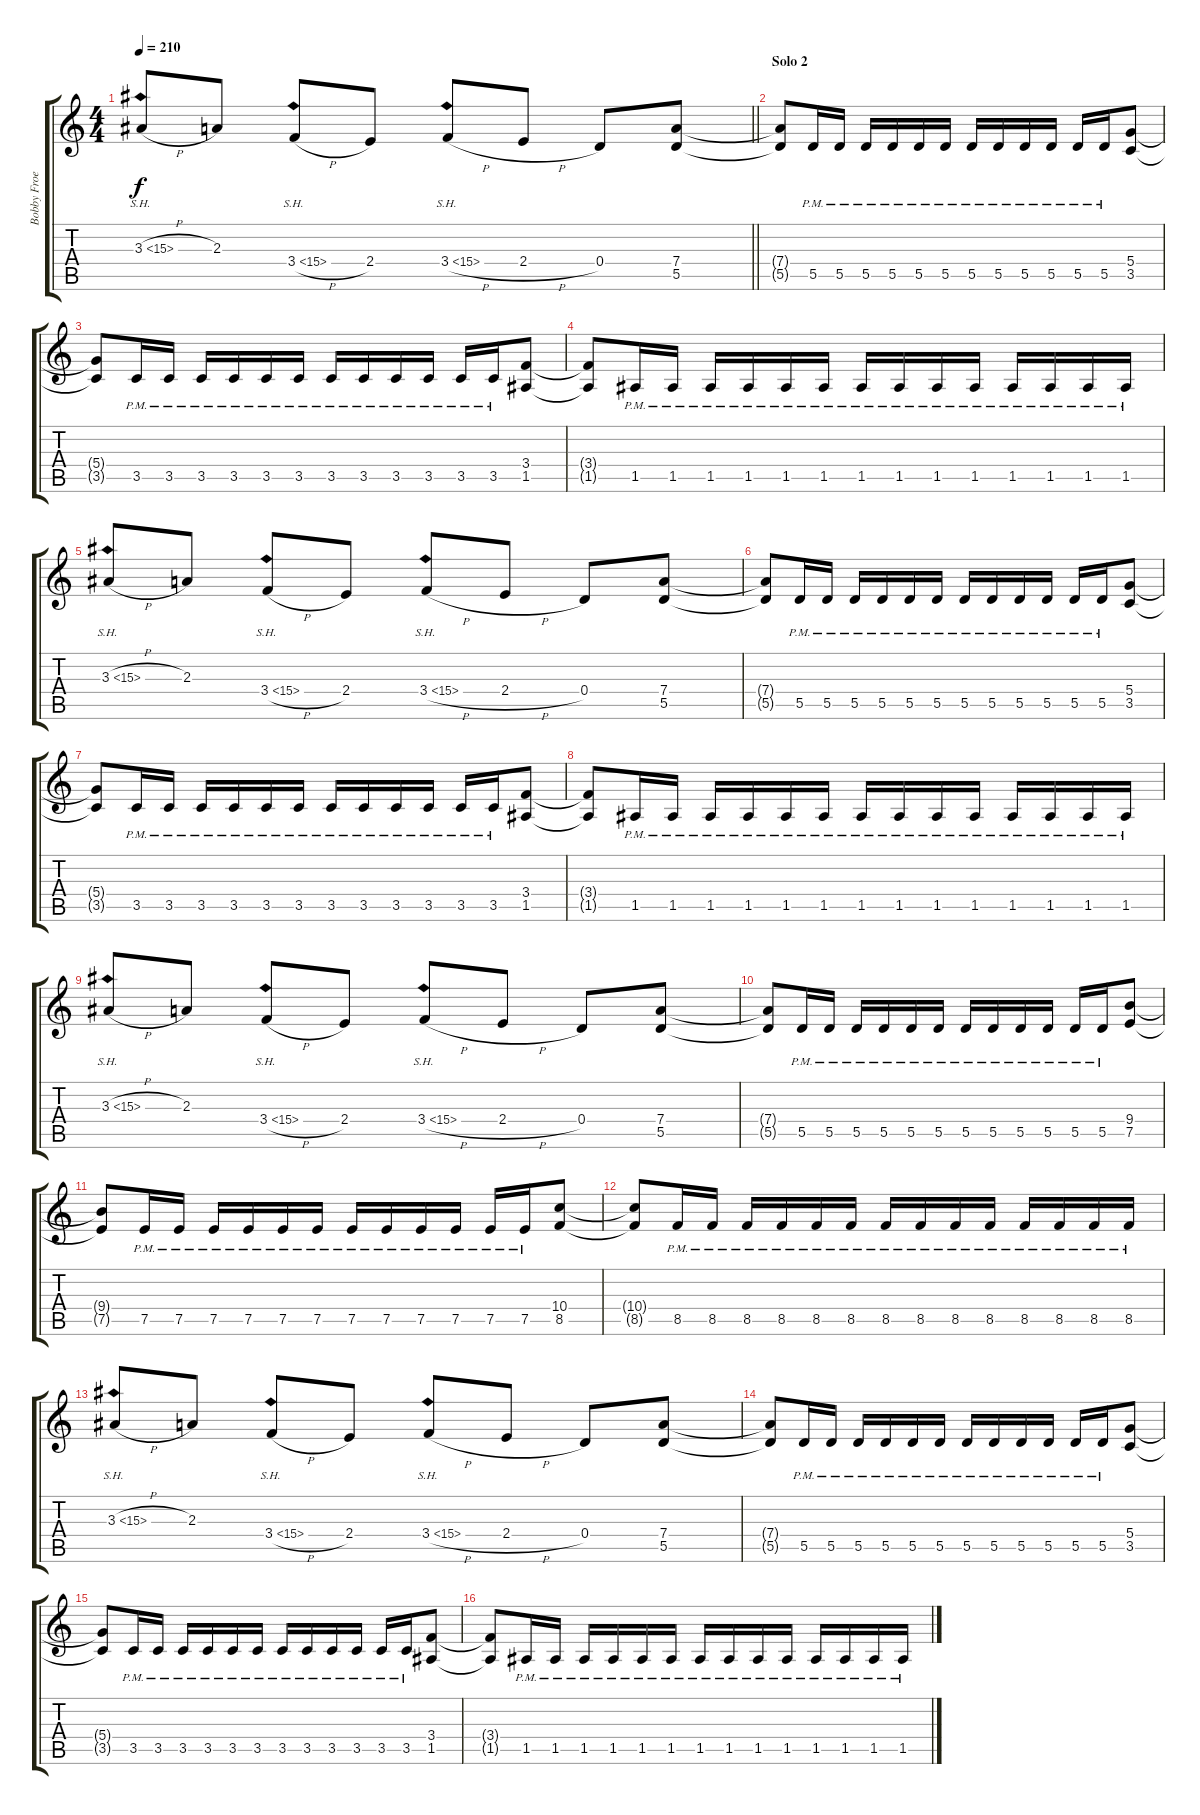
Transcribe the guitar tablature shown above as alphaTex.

\track ("Bobby Froese" "Bobby Froe") {instrument distortionguitar}
\staff {score tabs}
\tuning (E4 B3 G3 D3 A2 E2) {hide}
\ts (4 4)
\tempo 210
\clef g2
\barLineRight lightlight
\ks c
3.3{sh 12 h}.8{dy f} 2.3.8 3.4{sh 12 h}.8 2.4.8 3.4{sh 12 h}.8 2.4{h}.8 0.4.8 (7.4 5.5).8 |
\section ("" "Solo 2")
(7.4{t} 5.5{t}).8 5.5{pm}.16 5.5{pm}.16 5.5{pm}.16 5.5{pm}.16 5.5{pm}.16 5.5{pm}.16 5.5{pm}.16 5.5{pm}.16 5.5{pm}.16 5.5{pm}.16 5.5{pm}.16 5.5{pm}.16 (5.4 3.5).8 |
(5.4{t} 3.5{t}).8 3.5{pm}.16 3.5{pm}.16 3.5{pm}.16 3.5{pm}.16 3.5{pm}.16 3.5{pm}.16 3.5{pm}.16 3.5{pm}.16 3.5{pm}.16 3.5{pm}.16 3.5{pm}.16 3.5{pm}.16 (3.4 1.5).8 |
(3.4{t} 1.5{t}).8 1.5{pm}.16 1.5{pm}.16 1.5{pm}.16 1.5{pm}.16 1.5{pm}.16 1.5{pm}.16 1.5{pm}.16 1.5{pm}.16 1.5{pm}.16 1.5{pm}.16 1.5{pm}.16 1.5{pm}.16 1.5{pm}.16 1.5{pm}.16 |
3.3{sh 12 h}.8 2.3.8 3.4{sh 12 h}.8 2.4.8 3.4{sh 12 h}.8 2.4{h}.8 0.4.8 (7.4 5.5).8 |
(7.4{t} 5.5{t}).8 5.5{pm}.16 5.5{pm}.16 5.5{pm}.16 5.5{pm}.16 5.5{pm}.16 5.5{pm}.16 5.5{pm}.16 5.5{pm}.16 5.5{pm}.16 5.5{pm}.16 5.5{pm}.16 5.5{pm}.16 (5.4 3.5).8 |
(5.4{t} 3.5{t}).8 3.5{pm}.16 3.5{pm}.16 3.5{pm}.16 3.5{pm}.16 3.5{pm}.16 3.5{pm}.16 3.5{pm}.16 3.5{pm}.16 3.5{pm}.16 3.5{pm}.16 3.5{pm}.16 3.5{pm}.16 (3.4 1.5).8 |
(3.4{t} 1.5{t}).8 1.5{pm}.16 1.5{pm}.16 1.5{pm}.16 1.5{pm}.16 1.5{pm}.16 1.5{pm}.16 1.5{pm}.16 1.5{pm}.16 1.5{pm}.16 1.5{pm}.16 1.5{pm}.16 1.5{pm}.16 1.5{pm}.16 1.5{pm}.16 |
3.3{sh 12 h}.8 2.3.8 3.4{sh 12 h}.8 2.4.8 3.4{sh 12 h}.8 2.4{h}.8 0.4.8 (7.4 5.5).8 |
(7.4{t} 5.5{t}).8 5.5{pm}.16 5.5{pm}.16 5.5{pm}.16 5.5{pm}.16 5.5{pm}.16 5.5{pm}.16 5.5{pm}.16 5.5{pm}.16 5.5{pm}.16 5.5{pm}.16 5.5{pm}.16 5.5{pm}.16 (9.4 7.5).8 |
(9.4{t} 7.5{t}).8 7.5{pm}.16 7.5{pm}.16 7.5{pm}.16 7.5{pm}.16 7.5{pm}.16 7.5{pm}.16 7.5{pm}.16 7.5{pm}.16 7.5{pm}.16 7.5{pm}.16 7.5{pm}.16 7.5{pm}.16 (10.4 8.5).8 |
(10.4{t} 8.5{t}).8 8.5{pm}.16 8.5{pm}.16 8.5{pm}.16 8.5{pm}.16 8.5{pm}.16 8.5{pm}.16 8.5{pm}.16 8.5{pm}.16 8.5{pm}.16 8.5{pm}.16 8.5{pm}.16 8.5{pm}.16 8.5{pm}.16 8.5{pm}.16 |
3.3{sh 12 h}.8 2.3.8 3.4{sh 12 h}.8 2.4.8 3.4{sh 12 h}.8 2.4{h}.8 0.4.8 (7.4 5.5).8 |
(7.4{t} 5.5{t}).8 5.5{pm}.16 5.5{pm}.16 5.5{pm}.16 5.5{pm}.16 5.5{pm}.16 5.5{pm}.16 5.5{pm}.16 5.5{pm}.16 5.5{pm}.16 5.5{pm}.16 5.5{pm}.16 5.5{pm}.16 (5.4 3.5).8 |
(5.4{t} 3.5{t}).8 3.5{pm}.16 3.5{pm}.16 3.5{pm}.16 3.5{pm}.16 3.5{pm}.16 3.5{pm}.16 3.5{pm}.16 3.5{pm}.16 3.5{pm}.16 3.5{pm}.16 3.5{pm}.16 3.5{pm}.16 (3.4 1.5).8 |
(3.4{t} 1.5{t}).8 1.5{pm}.16 1.5{pm}.16 1.5{pm}.16 1.5{pm}.16 1.5{pm}.16 1.5{pm}.16 1.5{pm}.16 1.5{pm}.16 1.5{pm}.16 1.5{pm}.16 1.5{pm}.16 1.5{pm}.16 1.5{pm}.16 1.5{pm}.16
